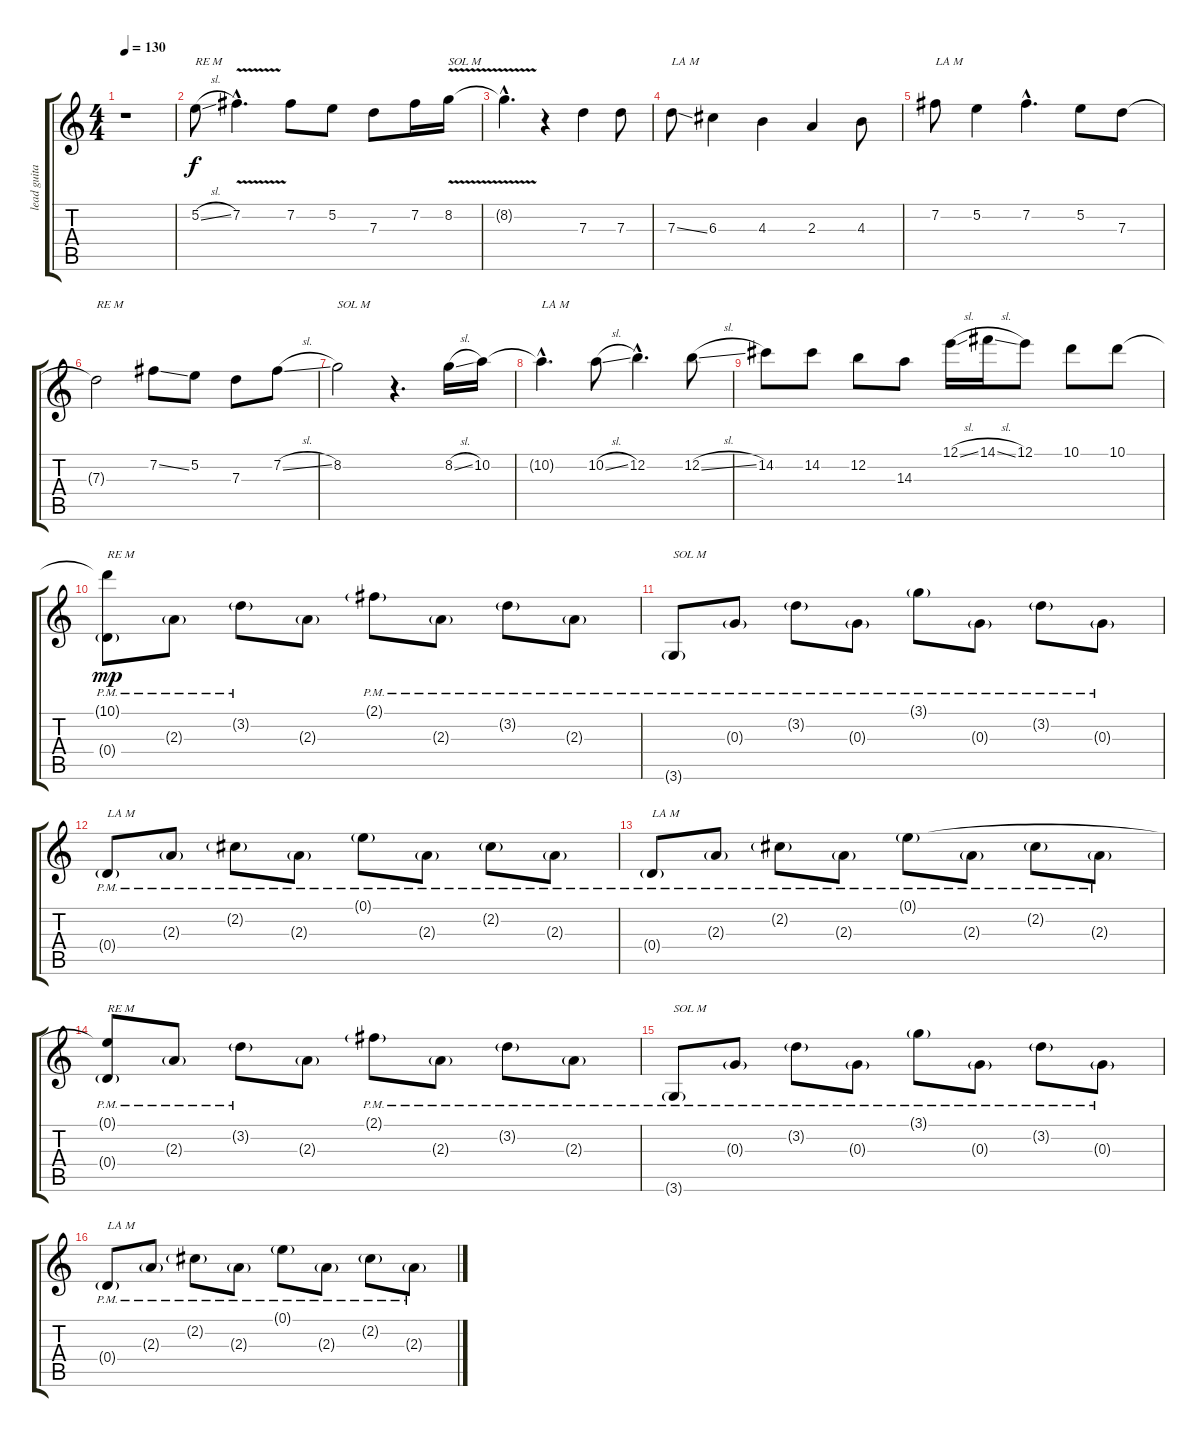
\track ("lead guitar" "lead guita") {instrument distortionguitar}
\staff {score tabs}
\tuning (E4 B3 G3 D3 A2 E2) {hide}
\ts (4 4)
\tempo 130
\clef g2
\ks c
r.1{dy f instrument distortionguitar} |
5.2{sl}.8{txt "RE M" volume 16} 7.2{v hac}.4{d} 7.2.8 5.2.8 7.3.8 7.2.16 8.2{v}.16{txt "SOL M"} |
8.2{hac t}.4{d} r.4 7.3.4 7.3.8 |
7.3{ss}.8{txt "LA M"} 6.3.4 4.3.4 2.3.4 4.3.8 |
7.2.8{txt "LA M"} 5.2.4 7.2{hac}.4{d} 5.2.8 7.3.8 |
7.3{t}.2{txt "RE M"} 7.2{ss}.8 5.2.8 7.3.8 7.2{sl}.8 |
8.2.2{txt "SOL M"} r.4{d} 8.2{sl}.16 10.2.16 |
10.2{hac t}.4{d txt "LA M"} 10.2{sl}.8 12.2{hac}.4{d} 12.2{sl}.8 |
14.2.8 14.2.8 12.2.8 14.3.8 12.1{sl}.16 14.1{sl}.16 12.1.8 10.1.8 10.1.8 |
(10.1{t} 0.4{g pm}).8{txt "RE M" dy mp} 2.3{g pm}.8 3.2{g pm}.8 2.3{g}.8 2.1{g pm}.8 2.3{g pm}.8 3.2{g pm}.8 2.3{g pm}.8 |
3.6{g pm}.8{txt "SOL M"} 0.3{g pm}.8 3.2{g pm}.8 0.3{g pm}.8 3.1{g pm}.8 0.3{g pm}.8 3.2{g pm}.8 0.3{g pm}.8 |
0.4{g pm}.8{txt "LA M"} 2.3{g pm}.8 2.2{g pm}.8 2.3{g pm}.8 0.1{g pm}.8 2.3{g pm}.8 2.2{g pm}.8 2.3{g pm}.8 |
0.4{g pm}.8{txt "LA M"} 2.3{g pm}.8 2.2{g pm}.8 2.3{g pm}.8 0.1{g pm}.8 2.3{g pm}.8 2.2{g pm}.8 2.3{g pm}.8 |
(0.1{t} 0.4{g pm}).8{txt "RE M"} 2.3{g pm}.8 3.2{g pm}.8 2.3{g}.8 2.1{g pm}.8 2.3{g pm}.8 3.2{g pm}.8 2.3{g pm}.8 |
3.6{g pm}.8{txt "SOL M"} 0.3{g pm}.8 3.2{g pm}.8 0.3{g pm}.8 3.1{g pm}.8 0.3{g pm}.8 3.2{g pm}.8 0.3{g pm}.8 |
0.4{g pm}.8{txt "LA M"} 2.3{g pm}.8 2.2{g pm}.8 2.3{g pm}.8 0.1{g pm}.8 2.3{g pm}.8 2.2{g pm}.8 2.3{g pm}.8
